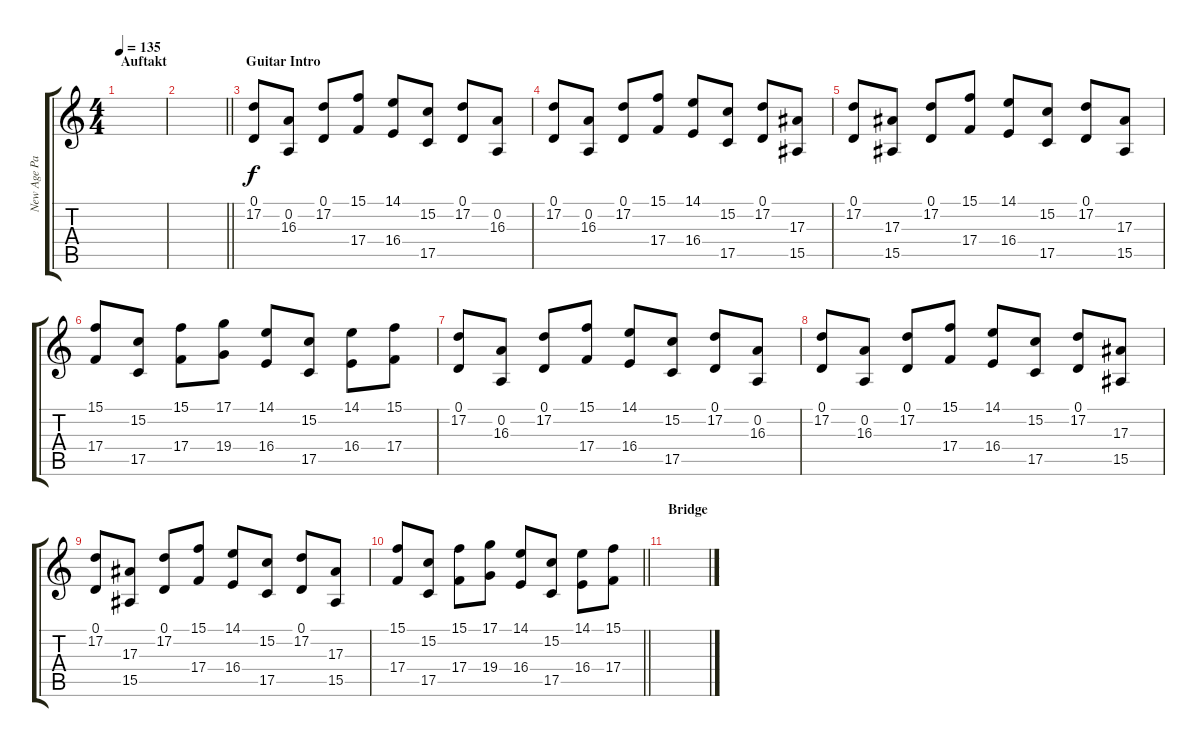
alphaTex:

\track ("New Age Pad" "New Age Pa") {instrument pad1newage}
\staff {score tabs}
\tuning (D4 A3 F3 C3 G2 C2) {hide}
\ts (4 4)
\section ("" "Auftakt")
\tempo 135
\clef g2
\ks aminor
|
\barLineRight lightlight
|
\section ("" "Guitar Intro")
(0.1 17.2).8{dy f} (0.2 16.3).8 (0.1 17.2).8 (15.1 17.4).8 (14.1 16.4).8 (15.2 17.5).8 (0.1 17.2).8 (0.2 16.3).8 |
(0.1 17.2).8 (0.2 16.3).8 (0.1 17.2).8 (15.1 17.4).8 (14.1 16.4).8 (15.2 17.5).8 (0.1 17.2).8 (17.3 15.5).8 |
(0.1 17.2).8 (17.3 15.5).8 (0.1 17.2).8 (15.1 17.4).8 (14.1 16.4).8 (15.2 17.5).8 (0.1 17.2).8 (17.3 15.5).8 |
(15.1 17.4).8 (15.2 17.5).8 (15.1 17.4).8 (17.1 19.4).8 (14.1 16.4).8 (15.2 17.5).8 (14.1 16.4).8 (15.1 17.4).8 |
(0.1 17.2).8 (0.2 16.3).8 (0.1 17.2).8 (15.1 17.4).8 (14.1 16.4).8 (15.2 17.5).8 (0.1 17.2).8 (0.2 16.3).8 |
(0.1 17.2).8 (0.2 16.3).8 (0.1 17.2).8 (15.1 17.4).8 (14.1 16.4).8 (15.2 17.5).8 (0.1 17.2).8 (17.3 15.5).8 |
(0.1 17.2).8 (17.3 15.5).8 (0.1 17.2).8 (15.1 17.4).8 (14.1 16.4).8 (15.2 17.5).8 (0.1 17.2).8 (17.3 15.5).8 |
\barLineRight lightlight
(15.1 17.4).8 (15.2 17.5).8 (15.1 17.4).8 (17.1 19.4).8 (14.1 16.4).8 (15.2 17.5).8 (14.1 16.4).8 (15.1 17.4).8 |
\section ("" "Bridge")
